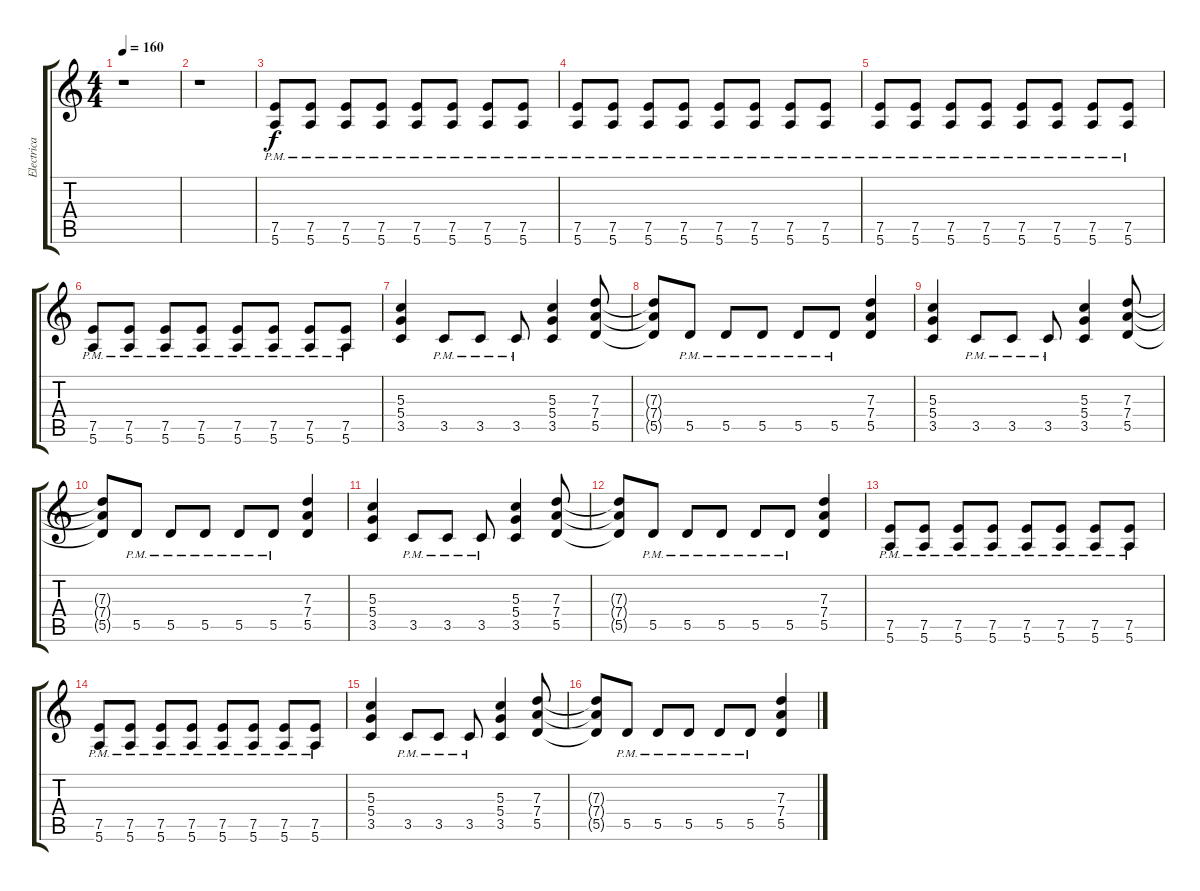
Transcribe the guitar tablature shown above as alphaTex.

\track ("Electrica" "Electrica") {instrument distortionguitar}
\staff {score tabs}
\tuning (E4 B3 G3 D3 A2 E2) {hide}
\ts (4 4)
\tempo 160
\clef g2
\ks c
r.1{dy f} |
r.1 |
(7.5{pm} 5.6{pm}).8 (7.5{pm} 5.6{pm}).8 (7.5{pm} 5.6{pm}).8 (7.5{pm} 5.6{pm}).8 (7.5{pm} 5.6{pm}).8 (7.5{pm} 5.6{pm}).8 (7.5{pm} 5.6{pm}).8 (7.5{pm} 5.6{pm}).8 |
(7.5{pm} 5.6{pm}).8 (7.5{pm} 5.6{pm}).8 (7.5{pm} 5.6{pm}).8 (7.5{pm} 5.6{pm}).8 (7.5{pm} 5.6{pm}).8 (7.5{pm} 5.6{pm}).8 (7.5{pm} 5.6{pm}).8 (7.5{pm} 5.6{pm}).8 |
(7.5{pm} 5.6{pm}).8 (7.5{pm} 5.6{pm}).8 (7.5{pm} 5.6{pm}).8 (7.5{pm} 5.6{pm}).8 (7.5{pm} 5.6{pm}).8 (7.5{pm} 5.6{pm}).8 (7.5{pm} 5.6{pm}).8 (7.5{pm} 5.6{pm}).8 |
(7.5{pm} 5.6{pm}).8 (7.5{pm} 5.6{pm}).8 (7.5{pm} 5.6{pm}).8 (7.5{pm} 5.6{pm}).8 (7.5{pm} 5.6{pm}).8 (7.5{pm} 5.6{pm}).8 (7.5{pm} 5.6{pm}).8 (7.5{pm} 5.6{pm}).8 |
(5.3 5.4 3.5).4 3.5{pm}.8 3.5{pm}.8 3.5{pm}.8 (5.3 5.4 3.5).4 (7.3 7.4 5.5).8 |
(7.3{t} 7.4{t} 5.5{t}).8 5.5{pm}.8 5.5{pm}.8 5.5{pm}.8 5.5{pm}.8 5.5{pm}.8 (7.3 7.4 5.5).4 |
(5.3 5.4 3.5).4 3.5{pm}.8 3.5{pm}.8 3.5{pm}.8 (5.3 5.4 3.5).4 (7.3 7.4 5.5).8 |
(7.3{t} 7.4{t} 5.5{t}).8 5.5{pm}.8 5.5{pm}.8 5.5{pm}.8 5.5{pm}.8 5.5{pm}.8 (7.3 7.4 5.5).4 |
(5.3 5.4 3.5).4 3.5{pm}.8 3.5{pm}.8 3.5{pm}.8 (5.3 5.4 3.5).4 (7.3 7.4 5.5).8 |
(7.3{t} 7.4{t} 5.5{t}).8 5.5{pm}.8 5.5{pm}.8 5.5{pm}.8 5.5{pm}.8 5.5{pm}.8 (7.3 7.4 5.5).4 |
(7.5{pm} 5.6{pm}).8 (7.5{pm} 5.6{pm}).8 (7.5{pm} 5.6{pm}).8 (7.5{pm} 5.6{pm}).8 (7.5{pm} 5.6{pm}).8 (7.5{pm} 5.6{pm}).8 (7.5{pm} 5.6{pm}).8 (7.5{pm} 5.6{pm}).8 |
(7.5{pm} 5.6{pm}).8 (7.5{pm} 5.6{pm}).8 (7.5{pm} 5.6{pm}).8 (7.5{pm} 5.6{pm}).8 (7.5{pm} 5.6{pm}).8 (7.5{pm} 5.6{pm}).8 (7.5{pm} 5.6{pm}).8 (7.5{pm} 5.6{pm}).8 |
(5.3 5.4 3.5).4 3.5{pm}.8 3.5{pm}.8 3.5{pm}.8 (5.3 5.4 3.5).4 (7.3 7.4 5.5).8 |
(7.3{t} 7.4{t} 5.5{t}).8 5.5{pm}.8 5.5{pm}.8 5.5{pm}.8 5.5{pm}.8 5.5{pm}.8 (7.3 7.4 5.5).4
